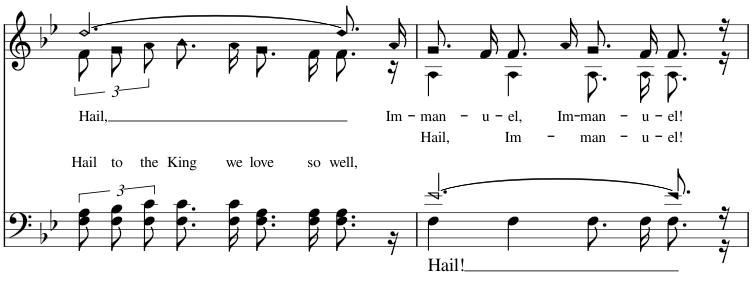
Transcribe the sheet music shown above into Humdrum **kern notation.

**kern	**text	**kern	**text	**text
*part1	*part1	*part1	*part1	*part1
*staff2	*staff2	*staff1	*staff1	*staff1
*I"Piano	*	*	*	*
*I'Pno	*	*	*	*
!!LO:PB:g=z
*clefF4	*	*clefG2	*	*
*k[b-e-]	*	*k[b-e-]	*	*
*M4/4	*	*M4/4	*	*
=23	=23	=23	=23	=23
*^	*	*	*	*
!	!	!	!	!LO:LY:b	!
*	*	*	*^	*	*
!	!	!	!	!	!	!LO:LY:b
1ryy	12F\ 12A\L	.	[2.dd/	12f\L	.	Hail
!	!	!	!	!	!	!LO:LY:b
.	12F\ 12B-\	.	.	12g\	.	to
!	!	!	!	!	!	!LO:LY:b
.	12F\ 12c\J	.	.	12a\J	.	the
!	!	!	!	!	!	!LO:LY:b
.	8.F\ 8.c\L	.	.	8.b-\L	.	King
!	!	!	!	!	!	!LO:LY:b
.	16F\ 16c\Jk	.	.	16a\Jk	.	we
!	!	!	!	!	!	!LO:LY:b
.	8.F\ 8.A\L	.	.	8.g\L	.	love
!	!	!	!	!	!	!LO:LY:b
.	16F\ 16A\Jk	.	.	16f\Jk	.	so
!	!	!	!	!	!	!LO:LY:b
.	8.F\ 8.A\	.	8.dd/L]	8.f\	.	well,
!	!	!	!	!	!LO:LY:b	!
.	16r	.	16a/Jk	16r	Im-	.
=24	=24	=24	=24	=24	=24	=24
!	!	!LO:LY:b	!	!	!LO:LY:b	!
*	*^	*	*	*	*	*
!	!	!	!	!	!	!	!LO:LY:b
1ryy	[2.e-/	4F\	Hail!	8.g/L	4A\	.	Hail,
!	!	!	!	!	!	!LO:LY:b	!
.	.	.	.	16f/Jk	.	-u-	.
!	!	!	!	!	!	!LO:LY:b	!
!	!	!	!	!	!	!	!LO:LY:b
.	.	4F\	.	8.f/L	4A\	.	Im-
!	!	!	!	!	!	!LO:LY:b	!
.	.	.	.	16a/Jk	.	Im-	.
!	!	!	!	!	!	!LO:LY:b	!
!	!	!	!	!	!	!	!LO:LY:b
.	.	8.F\L	.	8.g/L	8.A\L	.	-man-
!	!	!	!	!	!	!LO:LY:b	!
!	!	!	!	!	!	!	!LO:LY:b
.	.	16F\Jk	.	16f/Jk	16A\Jk	.	-u-
!	!	!	!	!	!	!LO:LY:b	!
!	!	!	!	!	!	!	!LO:LY:b
.	8.e-/]	8.F\	.	8.f/	8.A\	.	-el!
.	16r	16r	.	16r	16r	.	.
*v	*v	*v	*	*	*	*	*
*	*	*v	*v	*	*
=	=	=	=	=
*-	*-	*-	*-	*-
